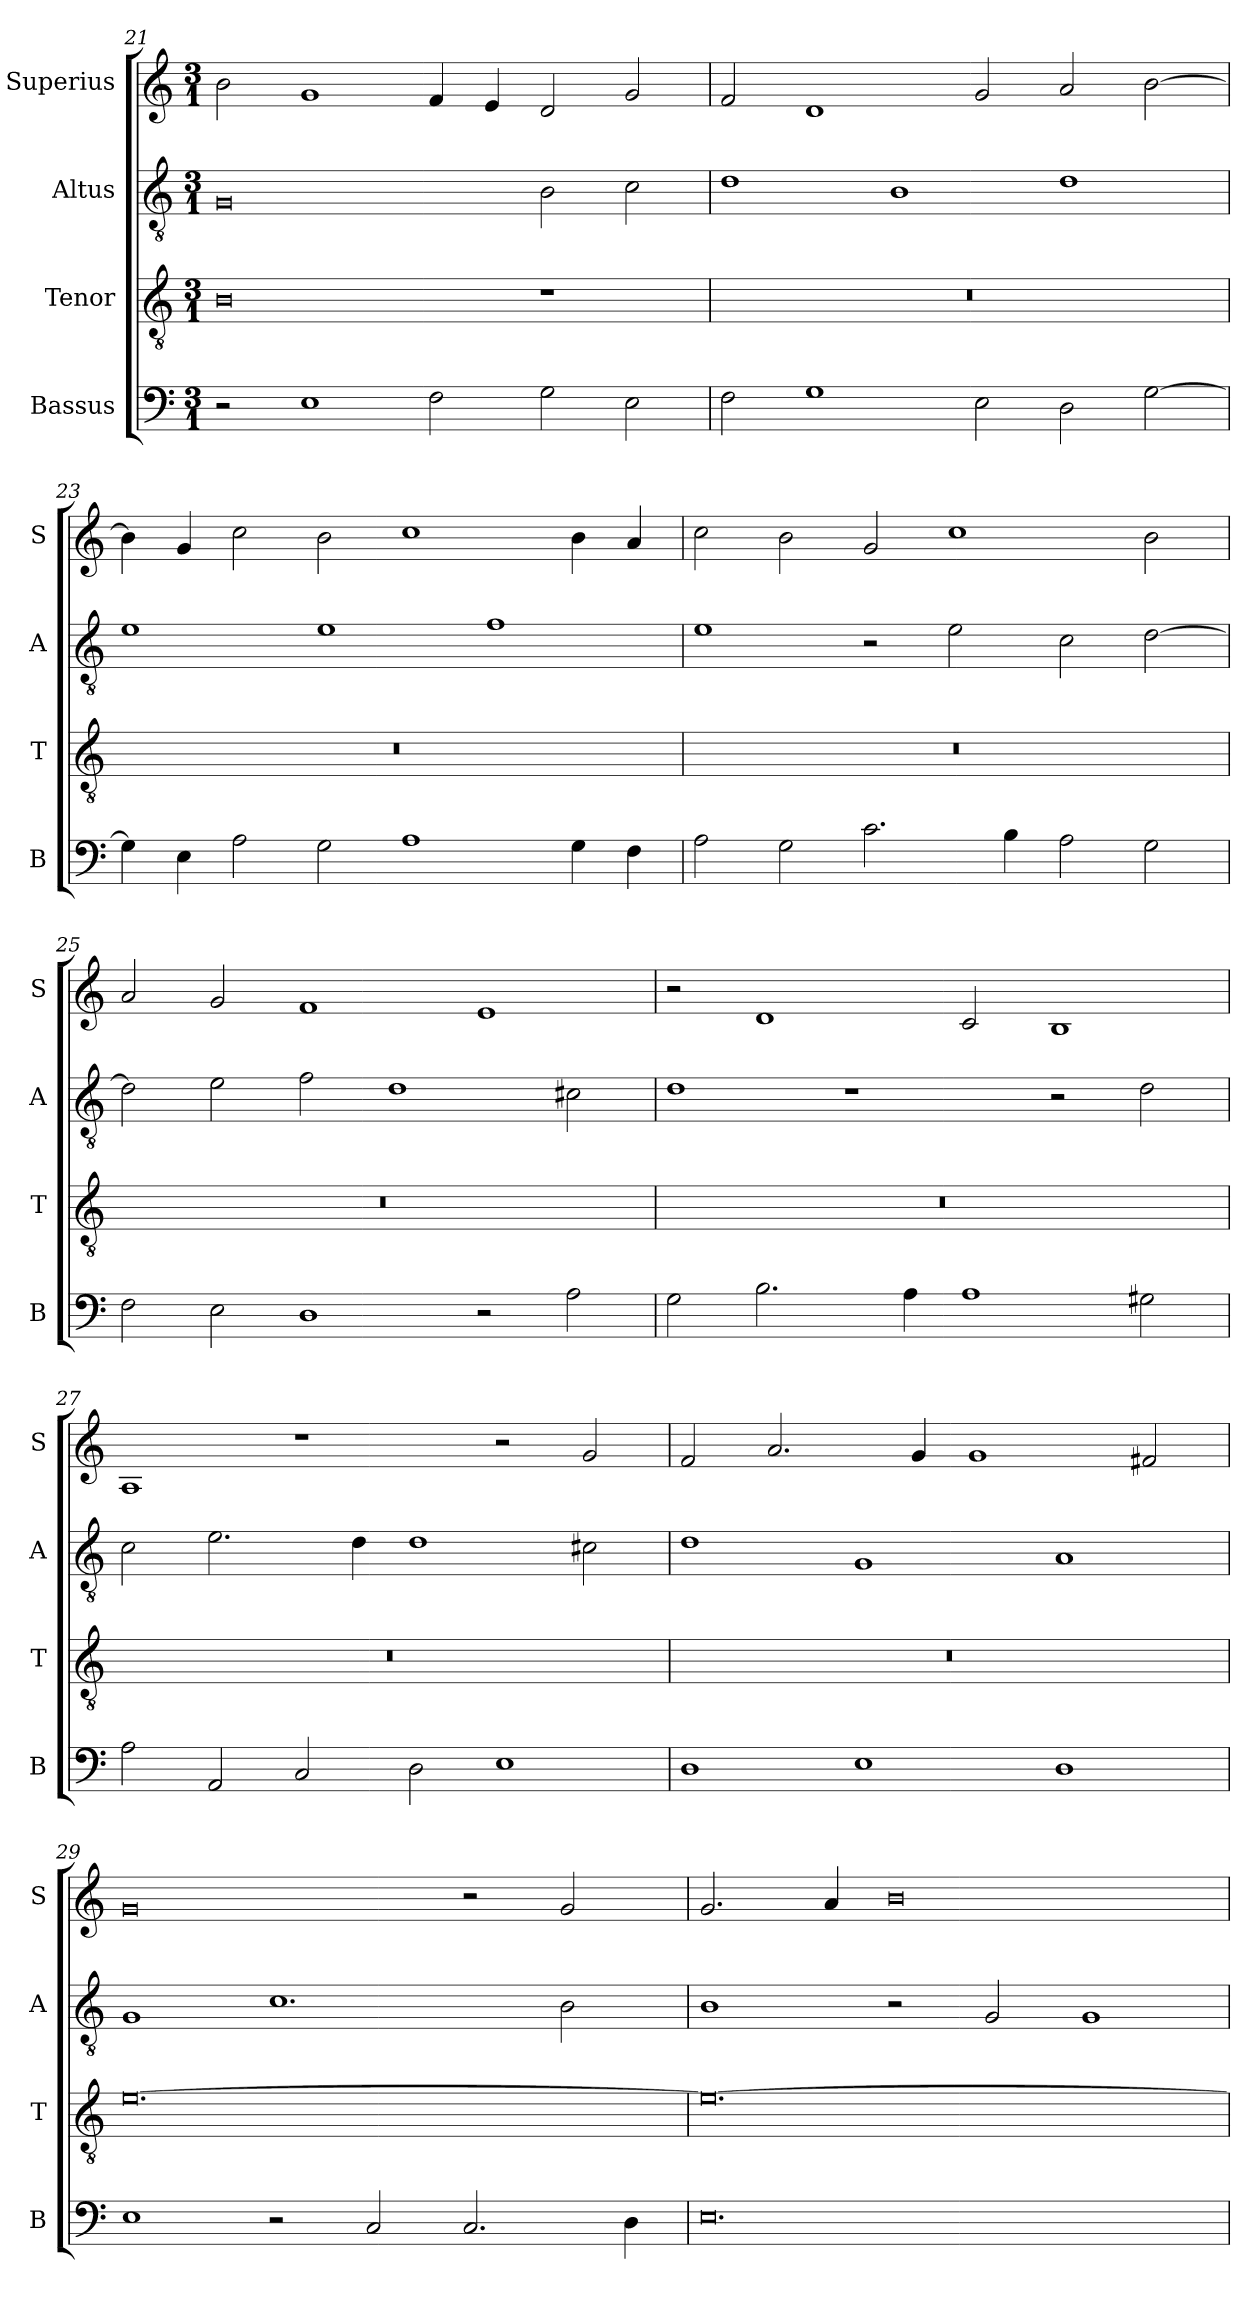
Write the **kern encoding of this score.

**kern	**kern	**kern	**kern
*part4	*part3	*part2	*part1
*staff4	*staff3	*staff2	*staff1
*I"Bassus	*I"Tenor	*I"Altus	*I"Superius
*I'B	*I'T	*I'A	*I'S
*clefF4	*clefGv2	*clefGv2	*clefG2
*k[]	*k[]	*k[]	*k[]
*M3/1	*M3/1	*M3/1	*M3/1
=21	=21	=21	=21
2r	0B	0G	2b\
1E	.	.	1g
2F\	.	.	4f/
.	.	.	4e/
2G\	1r	2B\	2d/
2E\	.	2c\	2g/
=22	=22	=22	=22
2F\	0.r	1d	2f/
1G	.	.	1d
.	.	1B	.
2E\	.	.	2g/
2D\	.	1d	2a/
[2G\	.	.	[2b\
=23	=23	=23	=23
4G\]	0.r	1e	4b\]
4E\	.	.	4g/
2A\	.	.	2cc\
2G\	.	1e	2b\
1A	.	.	1cc
.	.	1f	.
4G\	.	.	4b\
4F\	.	.	4a/
=24	=24	=24	=24
2A\	0.r	1e	2cc\
2G\	.	.	2b\
2.c\	.	2r	2g/
.	.	2e\	1cc
4B\	.	.	.
2A\	.	2c\	.
2G\	.	[2d\	2b\
=25	=25	=25	=25
2F\	0.r	2d\]	2a/
2E\	.	2e\	2g/
1D	.	2f\	1f
.	.	1d	.
2r	.	.	1e
2A\	.	2c#X\	.
=26	=26	=26	=26
2G\	0.r	1d	2r
2.B\	.	.	1d
.	.	1r	.
4A\	.	.	.
1A	.	.	2c/
.	.	2r	1B
2G#X\	.	2d\	.
=27	=27	=27	=27
2A\	0.r	2c\	1A
2AA/	.	2.e\	.
2C/	.	.	1r
.	.	4d\	.
2D\	.	1d	.
1E	.	.	2r
.	.	2c#X\	2g/
=28	=28	=28	=28
1D	0.r	1d	2f/
.	.	.	2.a/
1E	.	1G	.
.	.	.	4g/
.	.	.	1g
1D	.	1A	.
.	.	.	2f#X/
=29	=29	=29	=29
1E	[0.e	1G	0g
2r	.	1.c	.
2C/	.	.	.
2.C/	.	.	2r
.	.	2B\	2g/
4D\	.	.	.
=30	=30	=30	=30
0.E	0.e_	1B	2.g/
.	.	.	4a/
.	.	2r	0b
.	.	2G/	.
.	.	1G	.
=	=	=	=
*-	*-	*-	*-
